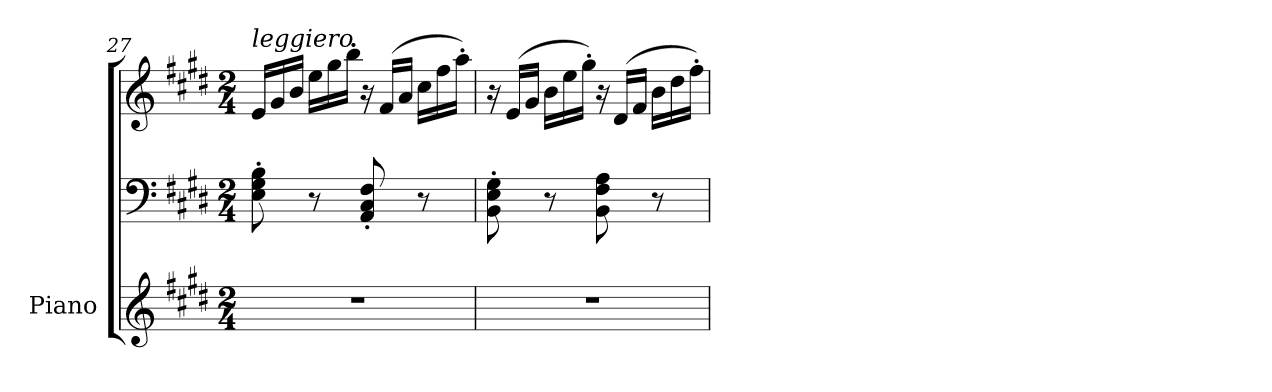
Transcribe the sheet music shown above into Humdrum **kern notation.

**kern	**kern	**kern
*part1	*part1	*part1
*staff3	*staff2	*staff1
*I"Piano	*	*
*I'Pno	*	*
!!LO:LB:g=z
*clefG2	*clefF4	*clefG2
*k[f#c#g#d#]	*k[f#c#g#d#]	*k[f#c#g#d#]
*M2/4	*M2/4	*M2/4
*	*	*Xtuplet
=27	=27	=27
!	!	!LO:TX:i:t=leggiero
2r	8E\' 8G#\' 8B\'	24e/LL
.	.	24g#/
.	.	24b/JJ
.	8r	24ee\LL
.	.	24gg#\
.	.	24bb'\JJ
.	8AA/' 8C#/' 8F#/'	24r
.	.	(>24f#/LL
.	.	24a/JJ
.	8r	24cc#\LL
.	.	24ff#\
.	.	24aa'\JJ)
=28	=28	=28
2r	8BB\' 8E\' 8G#\'	24r
.	.	(>24e/LL
.	.	24g#/JJ
.	8r	24b\LL
.	.	24ee\
.	.	24gg#'\JJ)
.	8BB\ 8F#\ 8A\	24r
.	.	(>24d#/LL
.	.	24f#/JJ
.	8r	24b\LL
.	.	24dd#\
.	.	24ff#'\JJ)
=	=	=
*-	*-	*-
